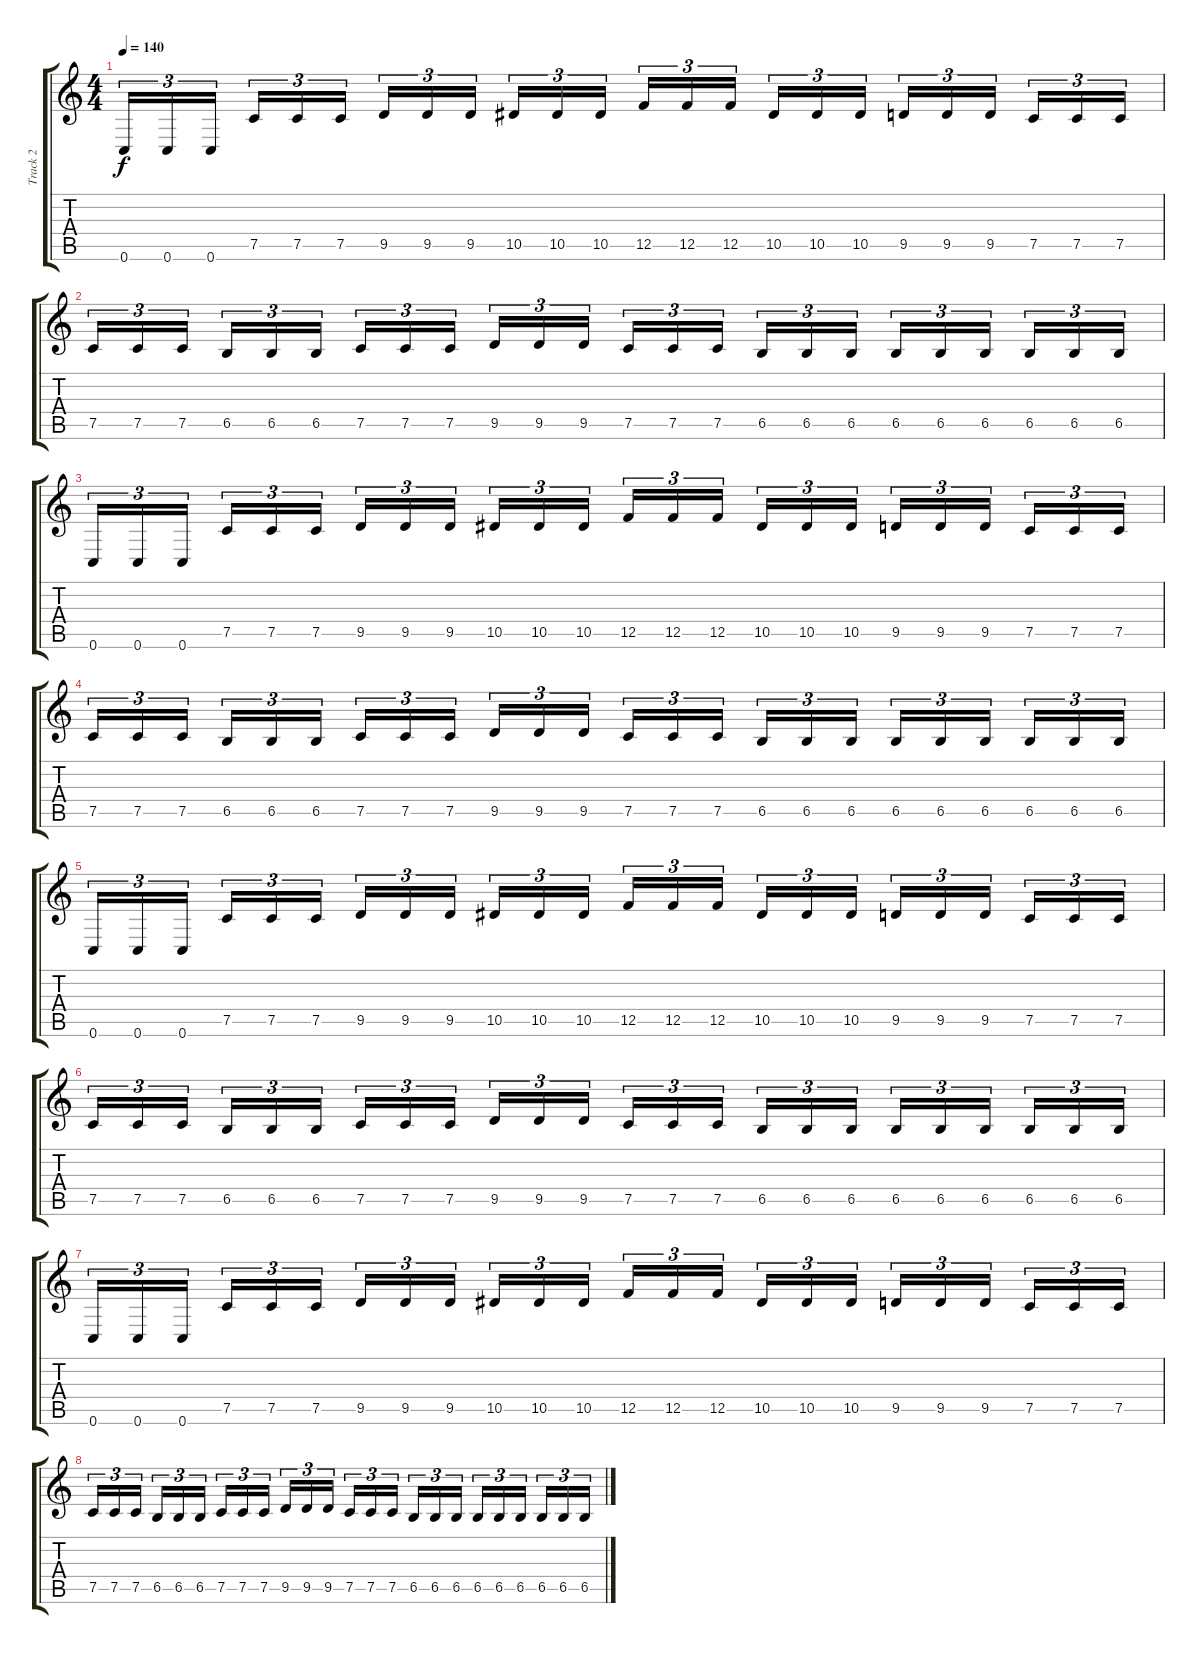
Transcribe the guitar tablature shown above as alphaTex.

\track ("Track 2" "Track 2") {instrument overdrivenguitar}
\staff {score tabs}
\tuning (C4 G3 Eb3 Bb2 F2 C2) {hide}
\ts (4 4)
\tempo 140
\clef g2
\ks c
0.6.16{tu (3 2) dy f} 0.6.16{tu (3 2)} 0.6.16{tu (3 2)} 7.5.16{tu (3 2)} 7.5.16{tu (3 2)} 7.5.16{tu (3 2)} 9.5.16{tu (3 2)} 9.5.16{tu (3 2)} 9.5.16{tu (3 2)} 10.5.16{tu (3 2)} 10.5.16{tu (3 2)} 10.5.16{tu (3 2)} 12.5.16{tu (3 2)} 12.5.16{tu (3 2)} 12.5.16{tu (3 2)} 10.5.16{tu (3 2)} 10.5.16{tu (3 2)} 10.5.16{tu (3 2)} 9.5.16{tu (3 2)} 9.5.16{tu (3 2)} 9.5.16{tu (3 2)} 7.5.16{tu (3 2)} 7.5.16{tu (3 2)} 7.5.16{tu (3 2)} |
7.5.16{tu (3 2)} 7.5.16{tu (3 2)} 7.5.16{tu (3 2)} 6.5.16{tu (3 2)} 6.5.16{tu (3 2)} 6.5.16{tu (3 2)} 7.5.16{tu (3 2)} 7.5.16{tu (3 2)} 7.5.16{tu (3 2)} 9.5.16{tu (3 2)} 9.5.16{tu (3 2)} 9.5.16{tu (3 2)} 7.5.16{tu (3 2)} 7.5.16{tu (3 2)} 7.5.16{tu (3 2)} 6.5.16{tu (3 2)} 6.5.16{tu (3 2)} 6.5.16{tu (3 2)} 6.5.16{tu (3 2)} 6.5.16{tu (3 2)} 6.5.16{tu (3 2)} 6.5.16{tu (3 2)} 6.5.16{tu (3 2)} 6.5.16{tu (3 2)} |
0.6.16{tu (3 2)} 0.6.16{tu (3 2)} 0.6.16{tu (3 2)} 7.5.16{tu (3 2)} 7.5.16{tu (3 2)} 7.5.16{tu (3 2)} 9.5.16{tu (3 2)} 9.5.16{tu (3 2)} 9.5.16{tu (3 2)} 10.5.16{tu (3 2)} 10.5.16{tu (3 2)} 10.5.16{tu (3 2)} 12.5.16{tu (3 2)} 12.5.16{tu (3 2)} 12.5.16{tu (3 2)} 10.5.16{tu (3 2)} 10.5.16{tu (3 2)} 10.5.16{tu (3 2)} 9.5.16{tu (3 2)} 9.5.16{tu (3 2)} 9.5.16{tu (3 2)} 7.5.16{tu (3 2)} 7.5.16{tu (3 2)} 7.5.16{tu (3 2)} |
7.5.16{tu (3 2)} 7.5.16{tu (3 2)} 7.5.16{tu (3 2)} 6.5.16{tu (3 2)} 6.5.16{tu (3 2)} 6.5.16{tu (3 2)} 7.5.16{tu (3 2)} 7.5.16{tu (3 2)} 7.5.16{tu (3 2)} 9.5.16{tu (3 2)} 9.5.16{tu (3 2)} 9.5.16{tu (3 2)} 7.5.16{tu (3 2)} 7.5.16{tu (3 2)} 7.5.16{tu (3 2)} 6.5.16{tu (3 2)} 6.5.16{tu (3 2)} 6.5.16{tu (3 2)} 6.5.16{tu (3 2)} 6.5.16{tu (3 2)} 6.5.16{tu (3 2)} 6.5.16{tu (3 2)} 6.5.16{tu (3 2)} 6.5.16{tu (3 2)} |
0.6.16{tu (3 2)} 0.6.16{tu (3 2)} 0.6.16{tu (3 2)} 7.5.16{tu (3 2)} 7.5.16{tu (3 2)} 7.5.16{tu (3 2)} 9.5.16{tu (3 2)} 9.5.16{tu (3 2)} 9.5.16{tu (3 2)} 10.5.16{tu (3 2)} 10.5.16{tu (3 2)} 10.5.16{tu (3 2)} 12.5.16{tu (3 2)} 12.5.16{tu (3 2)} 12.5.16{tu (3 2)} 10.5.16{tu (3 2)} 10.5.16{tu (3 2)} 10.5.16{tu (3 2)} 9.5.16{tu (3 2)} 9.5.16{tu (3 2)} 9.5.16{tu (3 2)} 7.5.16{tu (3 2)} 7.5.16{tu (3 2)} 7.5.16{tu (3 2)} |
7.5.16{tu (3 2)} 7.5.16{tu (3 2)} 7.5.16{tu (3 2)} 6.5.16{tu (3 2)} 6.5.16{tu (3 2)} 6.5.16{tu (3 2)} 7.5.16{tu (3 2)} 7.5.16{tu (3 2)} 7.5.16{tu (3 2)} 9.5.16{tu (3 2)} 9.5.16{tu (3 2)} 9.5.16{tu (3 2)} 7.5.16{tu (3 2)} 7.5.16{tu (3 2)} 7.5.16{tu (3 2)} 6.5.16{tu (3 2)} 6.5.16{tu (3 2)} 6.5.16{tu (3 2)} 6.5.16{tu (3 2)} 6.5.16{tu (3 2)} 6.5.16{tu (3 2)} 6.5.16{tu (3 2)} 6.5.16{tu (3 2)} 6.5.16{tu (3 2)} |
0.6.16{tu (3 2)} 0.6.16{tu (3 2)} 0.6.16{tu (3 2)} 7.5.16{tu (3 2)} 7.5.16{tu (3 2)} 7.5.16{tu (3 2)} 9.5.16{tu (3 2)} 9.5.16{tu (3 2)} 9.5.16{tu (3 2)} 10.5.16{tu (3 2)} 10.5.16{tu (3 2)} 10.5.16{tu (3 2)} 12.5.16{tu (3 2)} 12.5.16{tu (3 2)} 12.5.16{tu (3 2)} 10.5.16{tu (3 2)} 10.5.16{tu (3 2)} 10.5.16{tu (3 2)} 9.5.16{tu (3 2)} 9.5.16{tu (3 2)} 9.5.16{tu (3 2)} 7.5.16{tu (3 2)} 7.5.16{tu (3 2)} 7.5.16{tu (3 2)} |
7.5.16{tu (3 2)} 7.5.16{tu (3 2)} 7.5.16{tu (3 2)} 6.5.16{tu (3 2)} 6.5.16{tu (3 2)} 6.5.16{tu (3 2)} 7.5.16{tu (3 2)} 7.5.16{tu (3 2)} 7.5.16{tu (3 2)} 9.5.16{tu (3 2)} 9.5.16{tu (3 2)} 9.5.16{tu (3 2)} 7.5.16{tu (3 2)} 7.5.16{tu (3 2)} 7.5.16{tu (3 2)} 6.5.16{tu (3 2)} 6.5.16{tu (3 2)} 6.5.16{tu (3 2)} 6.5.16{tu (3 2)} 6.5.16{tu (3 2)} 6.5.16{tu (3 2)} 6.5.16{tu (3 2)} 6.5.16{tu (3 2)} 6.5.16{tu (3 2)}
